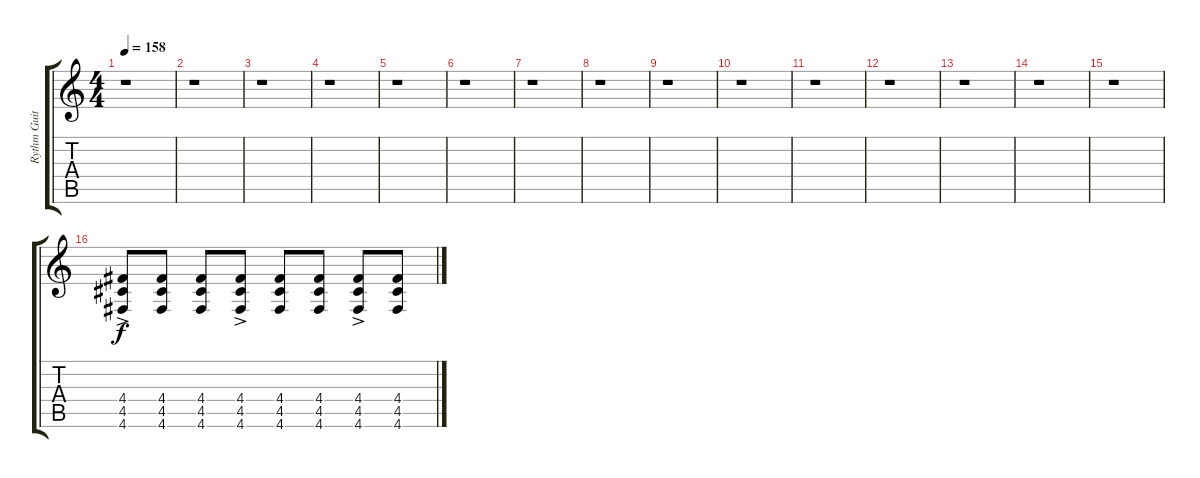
\track ("Rythm Guitar ~ Effect" "Rythm Guit") {instrument distortionguitar}
\staff {score tabs}
\tuning (E4 B3 G3 D3 A2 D2) {hide}
\ts (4 4)
\tempo 158
\clef g2
\ks c
r.1{dy f} |
r.1 |
r.1 |
r.1 |
r.1 |
r.1 |
r.1 |
r.1 |
r.1 |
r.1 |
r.1 |
r.1 |
r.1 |
r.1 |
r.1 |
(4.4{ac} 4.5{ac} 4.6{ac}).8 (4.4 4.5 4.6).8 (4.4 4.5 4.6).8 (4.4{ac} 4.5{ac} 4.6{ac}).8 (4.4 4.5 4.6).8 (4.4 4.5 4.6).8 (4.4{ac} 4.5{ac} 4.6{ac}).8 (4.4 4.5 4.6).8
